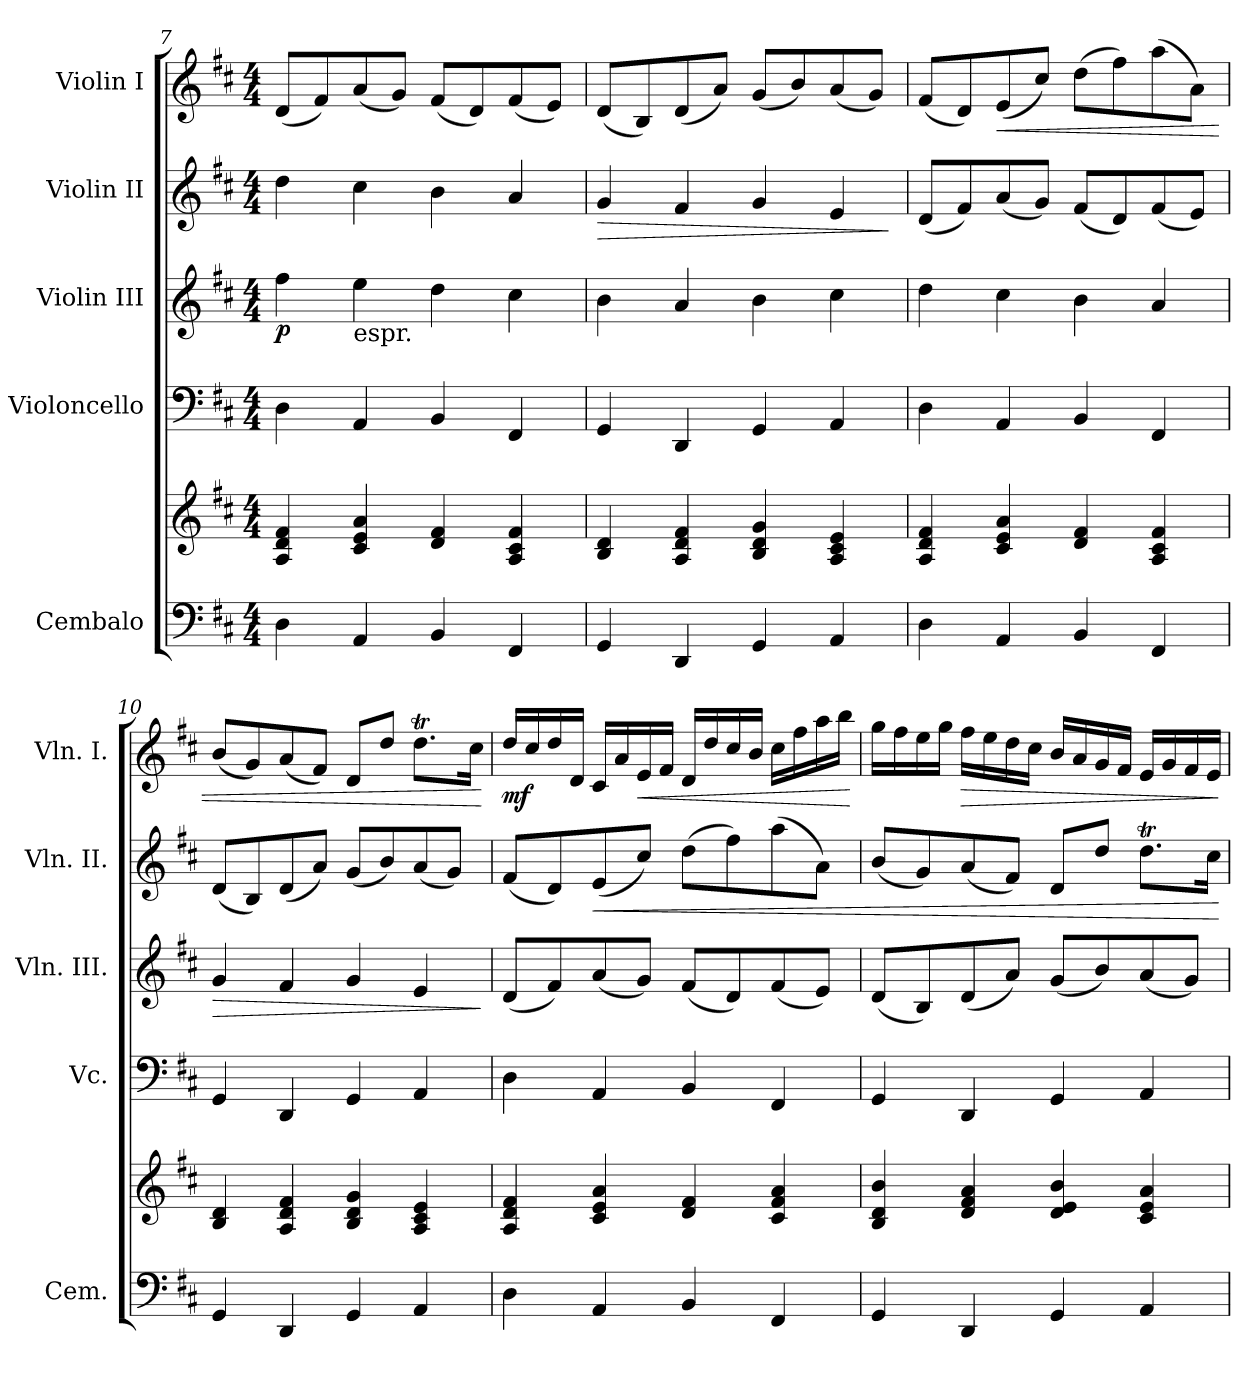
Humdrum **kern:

**kern	**kern	**kern	**kern	**dynam	**kern	**dynam	**kern	**dynam
*part5	*part5	*part4	*part3	*part3	*part2	*part2	*part1	*part1
*staff6	*staff5	*staff4	*staff3	*staff3	*staff2	*staff2	*staff1	*staff1
*I"Cembalo	*	*I"Violoncello	*I"Violin III	*	*I"Violin II	*	*I"Violin I	*
*I'Cem.	*	*I'Vc.	*I'Vln. III.	*	*I'Vln. II.	*	*I'Vln. I.	*
!!LO:LB:g=z
*clefF4	*clefG2	*clefF4	*clefG2	*	*clefG2	*	*clefG2	*
*k[f#c#]	*k[f#c#]	*k[f#c#]	*k[f#c#]	*	*k[f#c#]	*	*k[f#c#]	*
*M4/4	*M4/4	*M4/4	*M4/4	*	*M4/4	*	*M4/4	*
=7	=7	=7	=7	=7	=7	=7	=7	=7
!	!	!	!	!LO:DY:b	!	!	!	!
4D\	4A/ 4d/ 4f#/	4D\	4ff#\	p	4dd\	.	(8d/L	.
.	.	.	.	.	.	.	8f#/)	.
!	!	!	!LO:TX:b:t=espr.	!	!	!	!	!
4AA/	4c#/ 4e/ 4a/	4AA/	4ee\	.	4cc#\	.	(8a/	.
.	.	.	.	.	.	.	8g/J)	.
4BB/	4d/ 4f#/	4BB/	4dd\	.	4b\	.	(8f#/L	.
.	.	.	.	.	.	.	8d/)	.
4FF#/	4A/ 4c#/ 4f#/	4FF#/	4cc#\	.	4a/	.	(8f#/	.
.	.	.	.	.	.	.	8e/J)	.
=8	=8	=8	=8	=8	=8	=8	=8	=8
!	!	!	!	!	!	!LO:HP:b	!	!
4GG/	4B/ 4d/	4GG/	4b\	.	4g/	>	(8d/L	.
.	.	.	.	.	.	.	8B/)	.
4DD/	4A/ 4d/ 4f#/	4DD/	4a/	.	4f#/	.	(8d/	.
.	.	.	.	.	.	.	8a/J)	.
4GG/	4B/ 4d/ 4g/	4GG/	4b\	.	4g/	.	(8g/L	.
.	.	.	.	.	.	.	8b/)	.
4AA/	4A/ 4c#/ 4e/	4AA/	4cc#\	.	4e/	.	(8a/	.
.	.	.	.	.	.	.	8g/J)	.
.	.	.	.	.	.	]	.	.
=9	=9	=9	=9	=9	=9	=9	=9	=9
4D\	4A/ 4d/ 4f#/	4D\	4dd\	.	(8d/L	.	(8f#/L	.
.	.	.	.	.	8f#/)	.	8d/)	.
!	!	!	!	!	!	!	!	!LO:HP:b
4AA/	4c#/ 4e/ 4a/	4AA/	4cc#\	.	(8a/	.	(8e/	<
.	.	.	.	.	8g/J)	.	8cc#/J)	.
4BB/	4d/ 4f#/	4BB/	4b\	.	(8f#/L	.	(8dd\L	.
.	.	.	.	.	8d/)	.	8ff#\)	.
4FF#/	4A/ 4c#/ 4f#/	4FF#/	4a/	.	(8f#/	.	(8aa\	.
.	.	.	.	.	8e/J)	.	8a\J)	.
=10	=10	=10	=10	=10	=10	=10	=10	=10
!	!	!	!	!LO:HP:b	!	!	!	!
4GG/	4B/ 4d/	4GG/	4g/	>	(8d/L	.	(8b/L	.
.	.	.	.	.	8B/)	.	8g/)	.
4DD/	4A/ 4d/ 4f#/	4DD/	4f#/	.	(8d/	.	(8a/	.
.	.	.	.	.	8a/J)	.	8f#/J)	.
4GG/	4B/ 4d/ 4g/	4GG/	4g/	.	(8g/L	.	8d/L	.
.	.	.	.	.	8b/)	.	8dd/J	.
4AA/	4A/ 4c#/ 4e/	4AA/	4e/	.	(8a/	.	8.ddT\L	.
.	.	.	.	.	8g/J)	.	.	.
.	.	.	.	.	.	.	16cc#\Jk	.
.	.	.	.	]	.	.	.	[
!!LO:PB:g=z
=11	=11	=11	=11	=11	=11	=11	=11	=11
!	!	!	!	!	!	!	!	!LO:DY:b
4D\	4A/ 4d/ 4f#/	4D\	(8d/L	.	(8f#/L	.	16dd/LL	mf
.	.	.	.	.	.	.	16cc#/	.
.	.	.	8f#/)	.	8d/)	.	16dd/	.
.	.	.	.	.	.	.	16d/JJ	.
!	!	!	!	!	!	!LO:HP:b	!	!
4AA/	4c#/ 4e/ 4a/	4AA/	(8a/	.	(8e/	<	16c#/LL	.
.	.	.	.	.	.	.	16a/	.
!	!	!	!	!	!	!	!	!LO:HP:b
.	.	.	8g/J)	.	8cc#/J)	.	16e/	<
.	.	.	.	.	.	.	16f#/JJ	.
4BB/	4d/ 4f#/	4BB/	(8f#/L	.	(8dd\L	.	16d/LL	.
.	.	.	.	.	.	.	16dd/	.
.	.	.	8d/)	.	8ff#\)	.	16cc#/	.
.	.	.	.	.	.	.	16b/JJ	.
4FF#/	4c#/ 4f#/ 4a/	4FF#/	(8f#/	.	(8aa\	.	16cc#\LL	.
.	.	.	.	.	.	.	16ff#\	.
.	.	.	8e/J)	.	8a\J)	.	16aa\	.
.	.	.	.	.	.	.	16bb\JJ	.
.	.	.	.	.	.	.	.	[
=12	=12	=12	=12	=12	=12	=12	=12	=12
4GG/	4B/ 4d/ 4b/	4GG/	(8d/L	.	(8b/L	.	16gg\LL	.
.	.	.	.	.	.	.	16ff#\	.
.	.	.	8B/)	.	8g/)	.	16ee\	.
.	.	.	.	.	.	.	16gg\JJ	.
!	!	!	!	!	!	!	!	!LO:HP:b
4DD/	4d/ 4f#/ 4a/	4DD/	(8d/	.	(8a/	.	16ff#\LL	>
.	.	.	.	.	.	.	16ee\	.
.	.	.	8a/J)	.	8f#/J)	.	16dd\	.
.	.	.	.	.	.	.	16cc#\JJ	.
4GG/	4d/ 4e/ 4b/	4GG/	(8g/L	.	8d/L	.	16b/LL	.
.	.	.	.	.	.	.	16a/	.
.	.	.	8b/)	.	8dd/J	.	16g/	.
.	.	.	.	.	.	.	16f#/JJ	.
4AA/	4c#/ 4e/ 4a/	4AA/	(8a/	.	8.ddT\L	.	16e/LL	.
.	.	.	.	.	.	.	16g/	.
.	.	.	8g/J)	.	.	.	16f#/	.
.	.	.	.	.	16cc#\Jk	.	16e/JJ	.
.	.	.	.	.	.	[	.	]
=	=	=	=	=	=	=	=	=
*-	*-	*-	*-	*-	*-	*-	*-	*-
